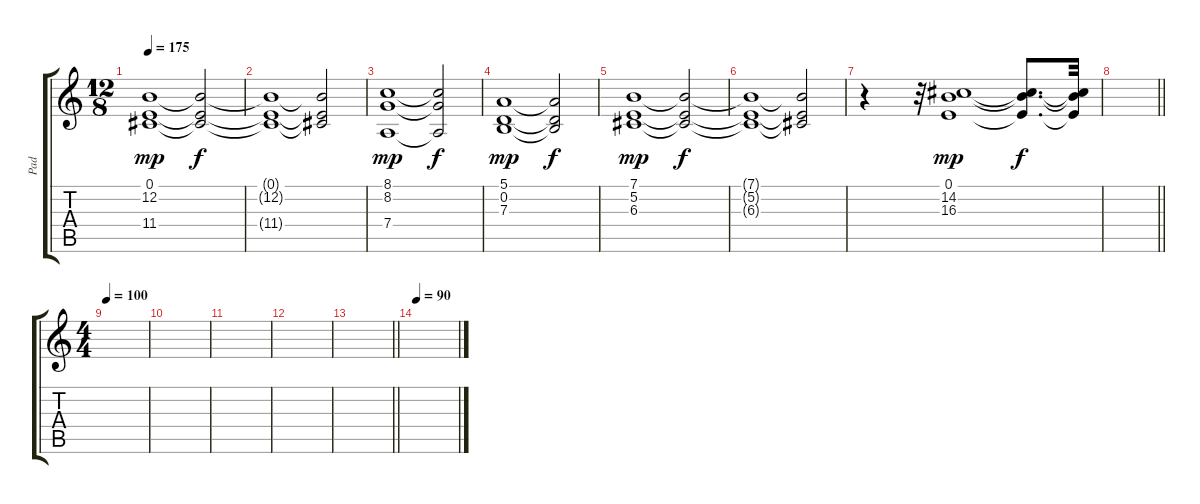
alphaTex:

\track ("Pad" "Pad") {instrument pad2warm}
\staff {score tabs}
\tuning (E4 B3 G3 D3 A2 E2) {hide}
\ts (12 8)
\tempo 175
\clef g2
\ks c
(0.1 12.2 11.4).1{dy mp} (0.1{t} 12.2{t} 11.4{t}).2{dy f} |
(0.1{t} 12.2{t} 11.4{t}).1 (0.1{t} 12.2{t} 11.4{t}).2 |
(8.1 8.2 7.4).1{dy mp} (8.1{t} 8.2{t} 7.4{t}).2{dy f} |
(5.1 0.2 7.3).1{dy mp} (5.1{t} 0.2{t} 7.3{t}).2{dy f} |
(7.1 5.2 6.3).1{dy mp} (7.1{t} 5.2{t} 6.3{t}).2{dy f} |
(7.1{t} 5.2{t} 6.3{t}).1 (7.1{t} 5.2{t} 6.3{t}).2 |
r.4 r.32 (0.1 14.2 16.3).1{dy mp} (0.1{t} 14.2{t} 16.3{t}).8{d dy f} (0.1{t} 14.2{t} 16.3{t}).32 |
\barLineRight lightlight
|
\ts (4 4)
\section ("" "")
\tempo 100
|
|
|
|
\barLineRight lightlight
|
\section ("" "")
\tempo 90
